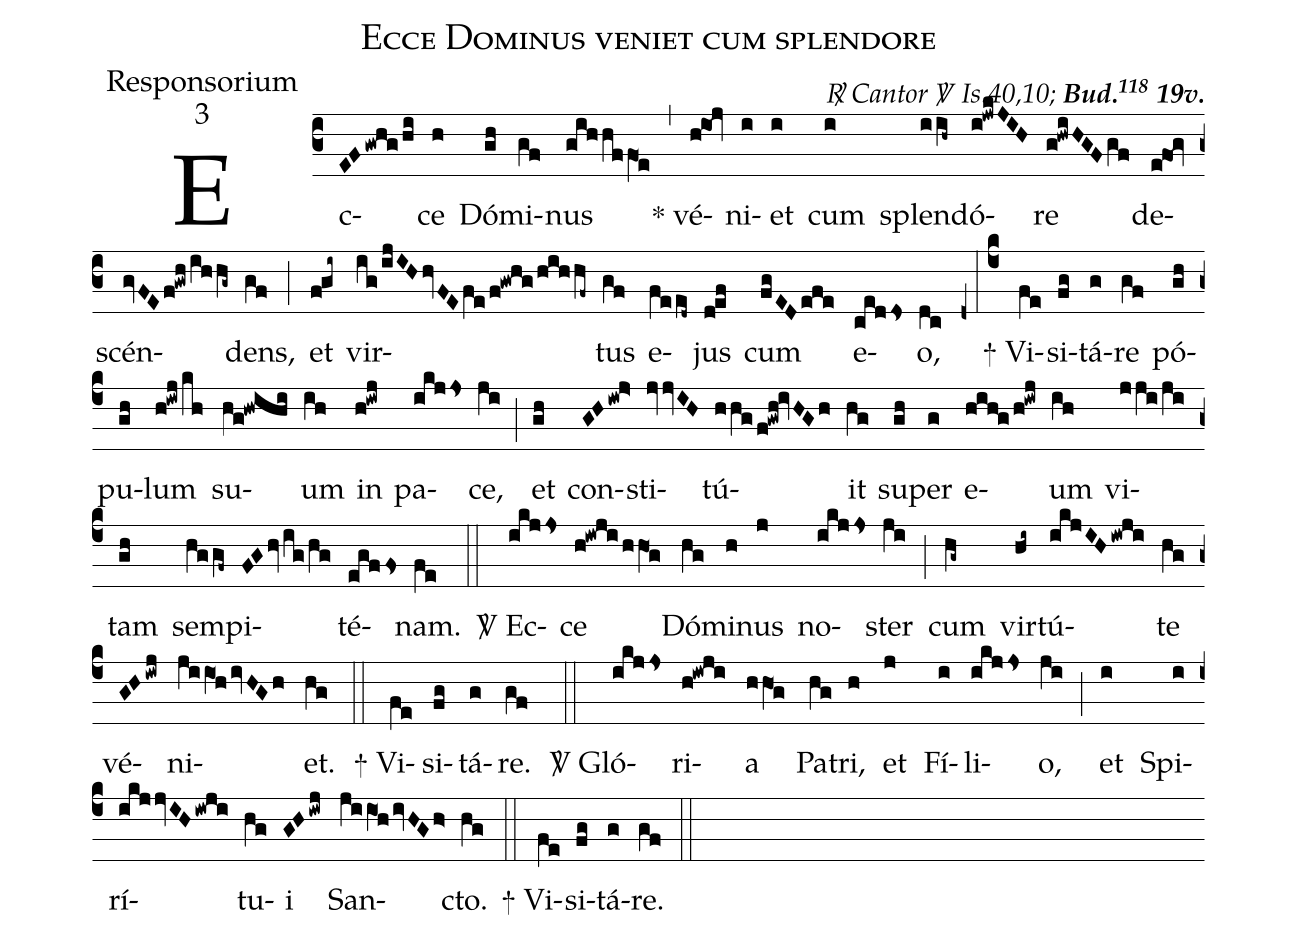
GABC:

name:Ecce Dominus veniet cum splendore;
office-part:Responsorium;
mode:3;
commentary:{\itshape\mdseries \Rbar\   Cantor \Vbar\  Is.40,10;\/}  {\bfseries Bud.\textsuperscript{118} 19v.};
%%
(c3) Ec(EFgwhg/hi)ce(h) Dó(gh)mi(gf)nus(gihhffO1e) (,)
<sp>*</sp> vé(h!io1!jv)ni(i)et(i) cum(i) splen(iih~)dó(i!jwkJIH)re(g!hwiHGFgf) de(e!fo1!gv)scén(gvFEf!gwh/ihhg~)dens,(gf) (;)
et(fgi~) vir(ig/ijIHhvFEfe/f!gwhg/hihhf~)tus(gf) e(feed~)jus(def) cum(fgEDefe) e(cedDs)o,(dc) (z0:c4)
<sp>+</sp> Vi(fe)si(fg)tá(g)re(gf) pó(gh)pu(gh)lum(h!iwj/kh) su(hg!hwihi)um(ih) in(h!iwj) pa(ikjJs)ce,(ji) (;)
et(gh) con(GHiw!j>)sti(jvvIH)tú(hhg/f!gwh!ivHGh)it(hg) su(gh)per(g) e(hih!g/h!iwj)um(ih) vi(jji/ji)tam(gh) sem(hggf~)pi(FGhvig/hg)té(egfFs)nam.(fe) (::)
<sp>V/</sp> Ec(ikjJs)ce(h!iwji/hhO1g) Dó(hg)mi(h)nus(j) no(ikjJs)ster(ji) (;)
cum(hg~) vir(hi~)tú(ikjIHiw@ji)te(hg) vé(GHiwj)ni(jiiO1hivHGh)et.(hg) (::)
<sp>+</sp> Vi(fe)si(fg)tá(g)re.(gf) (::)
<sp>V/</sp> Gló(ikjjs)ri(h!iwji)a(hhO1!g) Pa(hg)tri,(h) et(j) Fí(i)li(ikjjs)o,(ji) (;)
et(i) Spi(i)rí(ikjjvIHiwji)tu(hg)i(GHiwj) San(jiiO1hivHGh>)cto.(hg) (::)
<sp>+</sp> Vi(fe)si(fg)tá(g)re.(gf) (::)
